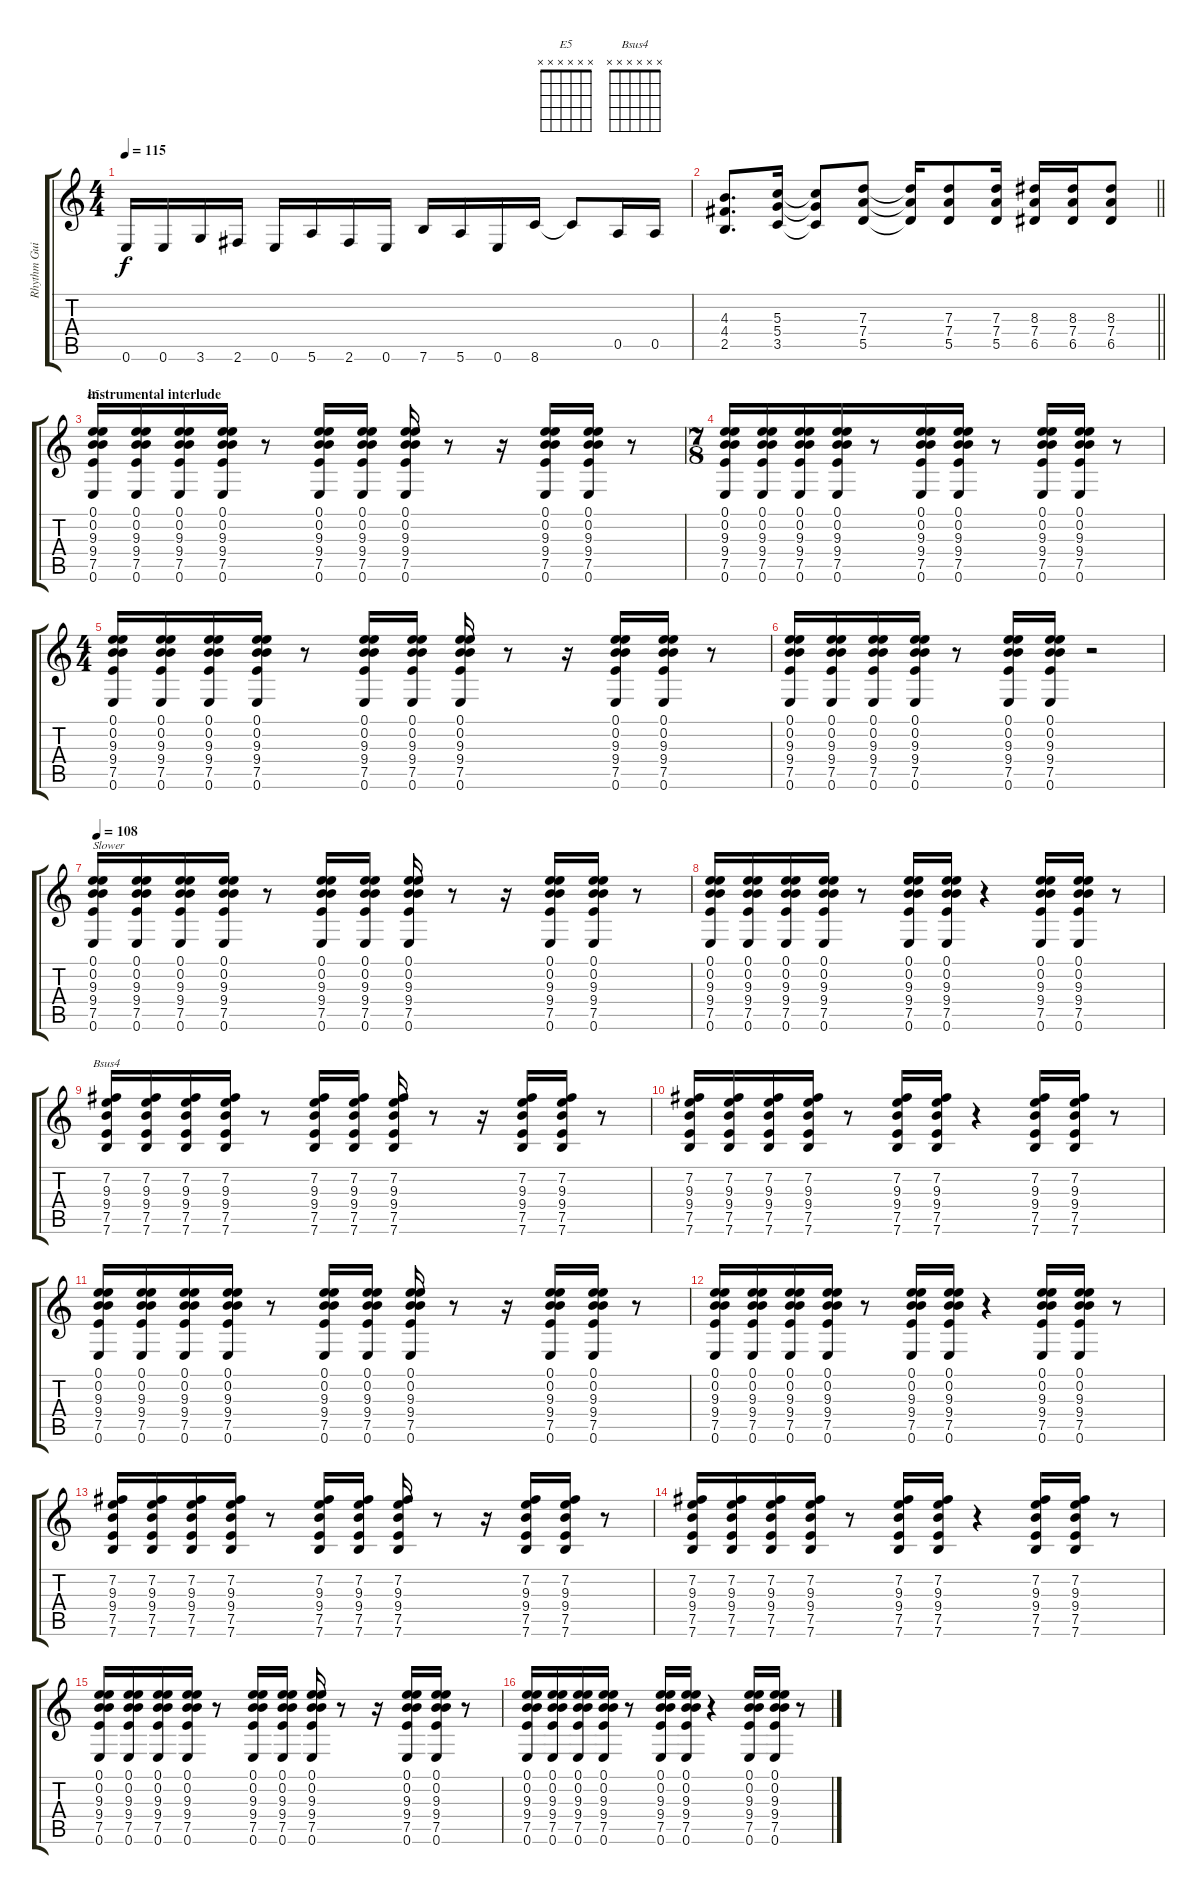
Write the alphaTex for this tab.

\track ("Rhythm Guitar 1" "Rhythm Gui") {instrument overdrivenguitar}
\staff {score tabs}
\tuning (E4 B3 G3 D3 A2 E2) {hide}
\chord ("E5" x x x x x x)
\chord ("Bsus4" x x x x x x)
\ts (4 4)
\tempo 115
\clef g2
\ks c
0.6.16{dy f} 0.6.16 3.6.16 2.6.16 0.6.16 5.6.16 2.6.16 0.6.16 7.6.16 5.6.16 0.6.16 8.6.16 8.6{t}.8 0.5.16 0.5.16 |
\barLineRight lightlight
(4.3 4.4 2.5).8{d} (5.3 5.4 3.5).16 (5.3{t} 5.4{t} 3.5{t}).8 (7.3 7.4 5.5).8 (7.3{t} 7.4{t} 5.5{t}).16 (7.3 7.4 5.5).8 (7.3 7.4 5.5).16 (8.3 7.4 6.5).16 (8.3 7.4 6.5).16 (8.3 7.4 6.5).8 |
\section ("" "instrumental interlude")
(0.1 0.2 9.3 9.4 7.5 0.6).16{ch "E5"} (0.1 0.2 9.3 9.4 7.5 0.6).16 (0.1 0.2 9.3 9.4 7.5 0.6).16 (0.1 0.2 9.3 9.4 7.5 0.6).16 r.8 (0.1 0.2 9.3 9.4 7.5 0.6).16 (0.1 0.2 9.3 9.4 7.5 0.6).16 (0.1 0.2 9.3 9.4 7.5 0.6).16 r.8 r.16 (0.1 0.2 9.3 9.4 7.5 0.6).16 (0.1 0.2 9.3 9.4 7.5 0.6).16 r.8 |
\ts (7 8)
(0.1 0.2 9.3 9.4 7.5 0.6).16 (0.1 0.2 9.3 9.4 7.5 0.6).16 (0.1 0.2 9.3 9.4 7.5 0.6).16 (0.1 0.2 9.3 9.4 7.5 0.6).16 r.8 (0.1 0.2 9.3 9.4 7.5 0.6).16 (0.1 0.2 9.3 9.4 7.5 0.6).16 r.8 (0.1 0.2 9.3 9.4 7.5 0.6).16 (0.1 0.2 9.3 9.4 7.5 0.6).16 r.8 |
\ts (4 4)
(0.1 0.2 9.3 9.4 7.5 0.6).16 (0.1 0.2 9.3 9.4 7.5 0.6).16 (0.1 0.2 9.3 9.4 7.5 0.6).16 (0.1 0.2 9.3 9.4 7.5 0.6).16 r.8 (0.1 0.2 9.3 9.4 7.5 0.6).16 (0.1 0.2 9.3 9.4 7.5 0.6).16 (0.1 0.2 9.3 9.4 7.5 0.6).16 r.8 r.16 (0.1 0.2 9.3 9.4 7.5 0.6).16 (0.1 0.2 9.3 9.4 7.5 0.6).16 r.8 |
(0.1 0.2 9.3 9.4 7.5 0.6).16 (0.1 0.2 9.3 9.4 7.5 0.6).16 (0.1 0.2 9.3 9.4 7.5 0.6).16 (0.1 0.2 9.3 9.4 7.5 0.6).16 r.8 (0.1 0.2 9.3 9.4 7.5 0.6).16 (0.1 0.2 9.3 9.4 7.5 0.6).16 r.2 |
\tempo 108
(0.1 0.2 9.3 9.4 7.5 0.6).16{txt "Slower"} (0.1 0.2 9.3 9.4 7.5 0.6).16 (0.1 0.2 9.3 9.4 7.5 0.6).16 (0.1 0.2 9.3 9.4 7.5 0.6).16 r.8 (0.1 0.2 9.3 9.4 7.5 0.6).16 (0.1 0.2 9.3 9.4 7.5 0.6).16 (0.1 0.2 9.3 9.4 7.5 0.6).16 r.8 r.16 (0.1 0.2 9.3 9.4 7.5 0.6).16 (0.1 0.2 9.3 9.4 7.5 0.6).16 r.8 |
(0.1 0.2 9.3 9.4 7.5 0.6).16 (0.1 0.2 9.3 9.4 7.5 0.6).16 (0.1 0.2 9.3 9.4 7.5 0.6).16 (0.1 0.2 9.3 9.4 7.5 0.6).16 r.8 (0.1 0.2 9.3 9.4 7.5 0.6).16 (0.1 0.2 9.3 9.4 7.5 0.6).16 r.4 (0.1 0.2 9.3 9.4 7.5 0.6).16 (0.1 0.2 9.3 9.4 7.5 0.6).16 r.8 |
(7.2 9.3 9.4 7.5 7.6).16{ch "Bsus4"} (7.2 9.3 9.4 7.5 7.6).16 (7.2 9.3 9.4 7.5 7.6).16 (7.2 9.3 9.4 7.5 7.6).16 r.8 (7.2 9.3 9.4 7.5 7.6).16 (7.2 9.3 9.4 7.5 7.6).16 (7.2 9.3 9.4 7.5 7.6).16 r.8 r.16 (7.2 9.3 9.4 7.5 7.6).16 (7.2 9.3 9.4 7.5 7.6).16 r.8 |
(7.2 9.3 9.4 7.5 7.6).16 (7.2 9.3 9.4 7.5 7.6).16 (7.2 9.3 9.4 7.5 7.6).16 (7.2 9.3 9.4 7.5 7.6).16 r.8 (7.2 9.3 9.4 7.5 7.6).16 (7.2 9.3 9.4 7.5 7.6).16 r.4 (7.2 9.3 9.4 7.5 7.6).16 (7.2 9.3 9.4 7.5 7.6).16 r.8 |
(0.1 0.2 9.3 9.4 7.5 0.6).16 (0.1 0.2 9.3 9.4 7.5 0.6).16 (0.1 0.2 9.3 9.4 7.5 0.6).16 (0.1 0.2 9.3 9.4 7.5 0.6).16 r.8 (0.1 0.2 9.3 9.4 7.5 0.6).16 (0.1 0.2 9.3 9.4 7.5 0.6).16 (0.1 0.2 9.3 9.4 7.5 0.6).16 r.8 r.16 (0.1 0.2 9.3 9.4 7.5 0.6).16 (0.1 0.2 9.3 9.4 7.5 0.6).16 r.8 |
(0.1 0.2 9.3 9.4 7.5 0.6).16 (0.1 0.2 9.3 9.4 7.5 0.6).16 (0.1 0.2 9.3 9.4 7.5 0.6).16 (0.1 0.2 9.3 9.4 7.5 0.6).16 r.8 (0.1 0.2 9.3 9.4 7.5 0.6).16 (0.1 0.2 9.3 9.4 7.5 0.6).16 r.4 (0.1 0.2 9.3 9.4 7.5 0.6).16 (0.1 0.2 9.3 9.4 7.5 0.6).16 r.8 |
(7.2 9.3 9.4 7.5 7.6).16 (7.2 9.3 9.4 7.5 7.6).16 (7.2 9.3 9.4 7.5 7.6).16 (7.2 9.3 9.4 7.5 7.6).16 r.8 (7.2 9.3 9.4 7.5 7.6).16 (7.2 9.3 9.4 7.5 7.6).16 (7.2 9.3 9.4 7.5 7.6).16 r.8 r.16 (7.2 9.3 9.4 7.5 7.6).16 (7.2 9.3 9.4 7.5 7.6).16 r.8 |
(7.2 9.3 9.4 7.5 7.6).16 (7.2 9.3 9.4 7.5 7.6).16 (7.2 9.3 9.4 7.5 7.6).16 (7.2 9.3 9.4 7.5 7.6).16 r.8 (7.2 9.3 9.4 7.5 7.6).16 (7.2 9.3 9.4 7.5 7.6).16 r.4 (7.2 9.3 9.4 7.5 7.6).16 (7.2 9.3 9.4 7.5 7.6).16 r.8 |
(0.1 0.2 9.3 9.4 7.5 0.6).16 (0.1 0.2 9.3 9.4 7.5 0.6).16 (0.1 0.2 9.3 9.4 7.5 0.6).16 (0.1 0.2 9.3 9.4 7.5 0.6).16 r.8 (0.1 0.2 9.3 9.4 7.5 0.6).16 (0.1 0.2 9.3 9.4 7.5 0.6).16 (0.1 0.2 9.3 9.4 7.5 0.6).16 r.8 r.16 (0.1 0.2 9.3 9.4 7.5 0.6).16 (0.1 0.2 9.3 9.4 7.5 0.6).16 r.8 |
(0.1 0.2 9.3 9.4 7.5 0.6).16 (0.1 0.2 9.3 9.4 7.5 0.6).16 (0.1 0.2 9.3 9.4 7.5 0.6).16 (0.1 0.2 9.3 9.4 7.5 0.6).16 r.8 (0.1 0.2 9.3 9.4 7.5 0.6).16 (0.1 0.2 9.3 9.4 7.5 0.6).16 r.4 (0.1 0.2 9.3 9.4 7.5 0.6).16 (0.1 0.2 9.3 9.4 7.5 0.6).16 r.8
